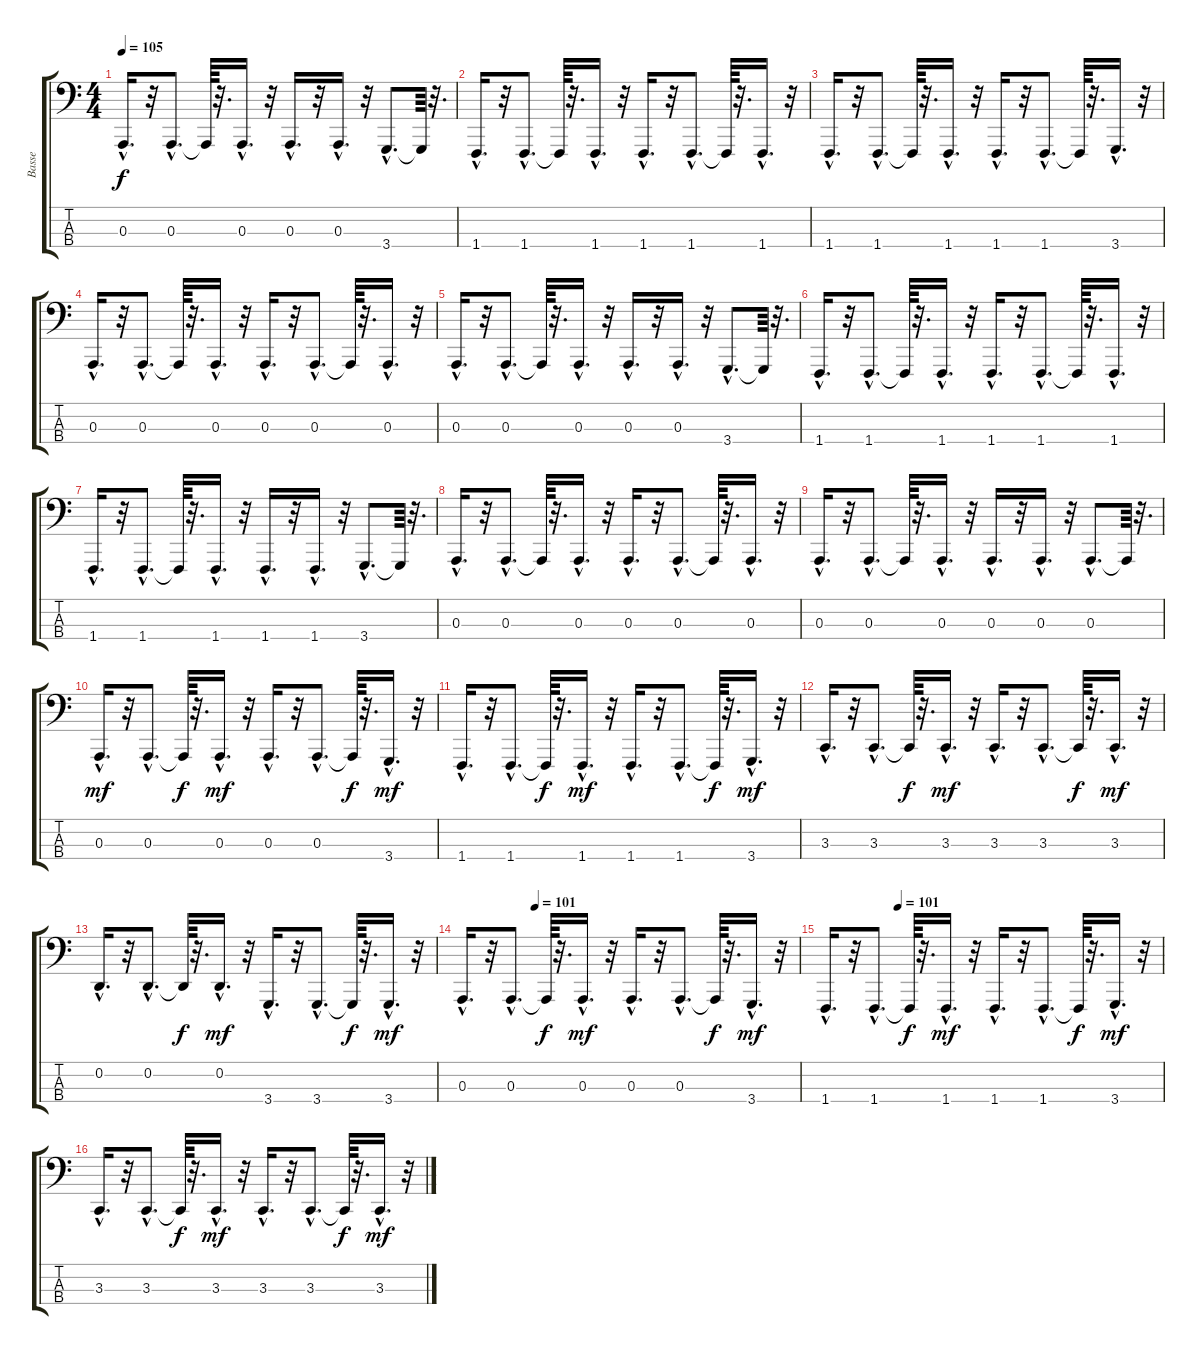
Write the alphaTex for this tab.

\track ("Basse" "Basse") {instrument reversecymbal}
\staff {score tabs}
\tuning (G2 D2 A1 E1) {hide}
\ts (4 4)
\tempo 105
\clef f4
\ks c
0.3{hac}.16{d dy f} r.32 0.3{hac}.8{d} 0.3{t}.64 r.32{d} 0.3{hac}.16{d} r.32 0.3{hac}.16{d} r.32 0.3{hac}.16{d} r.32 3.4{hac}.8{d} 3.4{t}.64 r.32{d} |
1.4{hac}.16{d} r.32 1.4{hac}.8{d} 1.4{t}.64 r.32{d} 1.4{hac}.16{d} r.32 1.4{hac}.16{d} r.32 1.4{hac}.8{d} 1.4{t}.64 r.32{d} 1.4{hac}.16{d} r.32 |
1.4{hac}.16{d} r.32 1.4{hac}.8{d} 1.4{t}.64 r.32{d} 1.4{hac}.16{d} r.32 1.4{hac}.16{d} r.32 1.4{hac}.8{d} 1.4{t}.64 r.32{d} 3.4{hac}.16{d} r.32 |
0.3{hac}.16{d} r.32 0.3{hac}.8{d} 0.3{t}.64 r.32{d} 0.3{hac}.16{d} r.32 0.3{hac}.16{d} r.32 0.3{hac}.8{d} 0.3{t}.64 r.32{d} 0.3{hac}.16{d} r.32 |
0.3{hac}.16{d} r.32 0.3{hac}.8{d} 0.3{t}.64 r.32{d} 0.3{hac}.16{d} r.32 0.3{hac}.16{d} r.32 0.3{hac}.16{d} r.32 3.4{hac}.8{d} 3.4{t}.64 r.32{d} |
1.4{hac}.16{d} r.32 1.4{hac}.8{d} 1.4{t}.64 r.32{d} 1.4{hac}.16{d} r.32 1.4{hac}.16{d} r.32 1.4{hac}.8{d} 1.4{t}.64 r.32{d} 1.4{hac}.16{d} r.32 |
1.4{hac}.16{d} r.32 1.4{hac}.8{d} 1.4{t}.64 r.32{d} 1.4{hac}.16{d} r.32 1.4{hac}.16{d} r.32 1.4{hac}.16{d} r.32 3.4{hac}.8{d} 3.4{t}.64 r.32{d} |
0.3{hac}.16{d} r.32 0.3{hac}.8{d} 0.3{t}.64 r.32{d} 0.3{hac}.16{d} r.32 0.3{hac}.16{d} r.32 0.3{hac}.8{d} 0.3{t}.64 r.32{d} 0.3{hac}.16{d} r.32 |
0.3{hac}.16{d} r.32 0.3{hac}.8{d} 0.3{t}.64 r.32{d} 0.3{hac}.16{d} r.32 0.3{hac}.16{d} r.32 0.3{hac}.16{d} r.32 0.3{hac}.8{d} 0.3{t}.64 r.32{d} |
0.3{hac}.16{d dy mf} r.32 0.3{hac}.8{d} 0.3{t}.64{dy f} r.32{d} 0.3{hac}.16{d dy mf} r.32 0.3{hac}.16{d} r.32 0.3{hac}.8{d} 0.3{t}.64{dy f} r.32{d} 3.4{hac}.16{d dy mf} r.32 |
1.4{hac}.16{d} r.32 1.4{hac}.8{d} 1.4{t}.64{dy f} r.32{d} 1.4{hac}.16{d dy mf} r.32 1.4{hac}.16{d} r.32 1.4{hac}.8{d} 1.4{t}.64{dy f} r.32{d} 3.4{hac}.16{d dy mf} r.32 |
3.3{hac}.16{d} r.32 3.3{hac}.8{d} 3.3{t}.64{dy f} r.32{d} 3.3{hac}.16{d dy mf} r.32 3.3{hac}.16{d} r.32 3.3{hac}.8{d} 3.3{t}.64{dy f} r.32{d} 3.3{hac}.16{d dy mf} r.32 |
0.2{hac}.16{d} r.32 0.2{hac}.8{d} 0.2{t}.64{dy f} r.32{d} 0.2{hac}.16{d dy mf} r.32 3.4{hac}.16{d} r.32 3.4{hac}.8{d} 3.4{t}.64{dy f} r.32{d} 3.4{hac}.16{d dy mf} r.32 |
\tempo (101 0.21875)
0.3{hac}.16{d} r.32 0.3{hac}.8{d} 0.3{t}.64{dy f} r.32{d} 0.3{hac}.16{d dy mf} r.32 0.3{hac}.16{d} r.32 0.3{hac}.8{d} 0.3{t}.64{dy f} r.32{d} 3.4{hac}.16{d dy mf} r.32 |
\tempo (101 0.21875)
1.4{hac}.16{d} r.32 1.4{hac}.8{d} 1.4{t}.64{dy f} r.32{d} 1.4{hac}.16{d dy mf} r.32 1.4{hac}.16{d} r.32 1.4{hac}.8{d} 1.4{t}.64{dy f} r.32{d} 3.4{hac}.16{d dy mf} r.32 |
3.3{hac}.16{d} r.32 3.3{hac}.8{d} 3.3{t}.64{dy f} r.32{d} 3.3{hac}.16{d dy mf} r.32 3.3{hac}.16{d} r.32 3.3{hac}.8{d} 3.3{t}.64{dy f} r.32{d} 3.3{hac}.16{d dy mf} r.32
